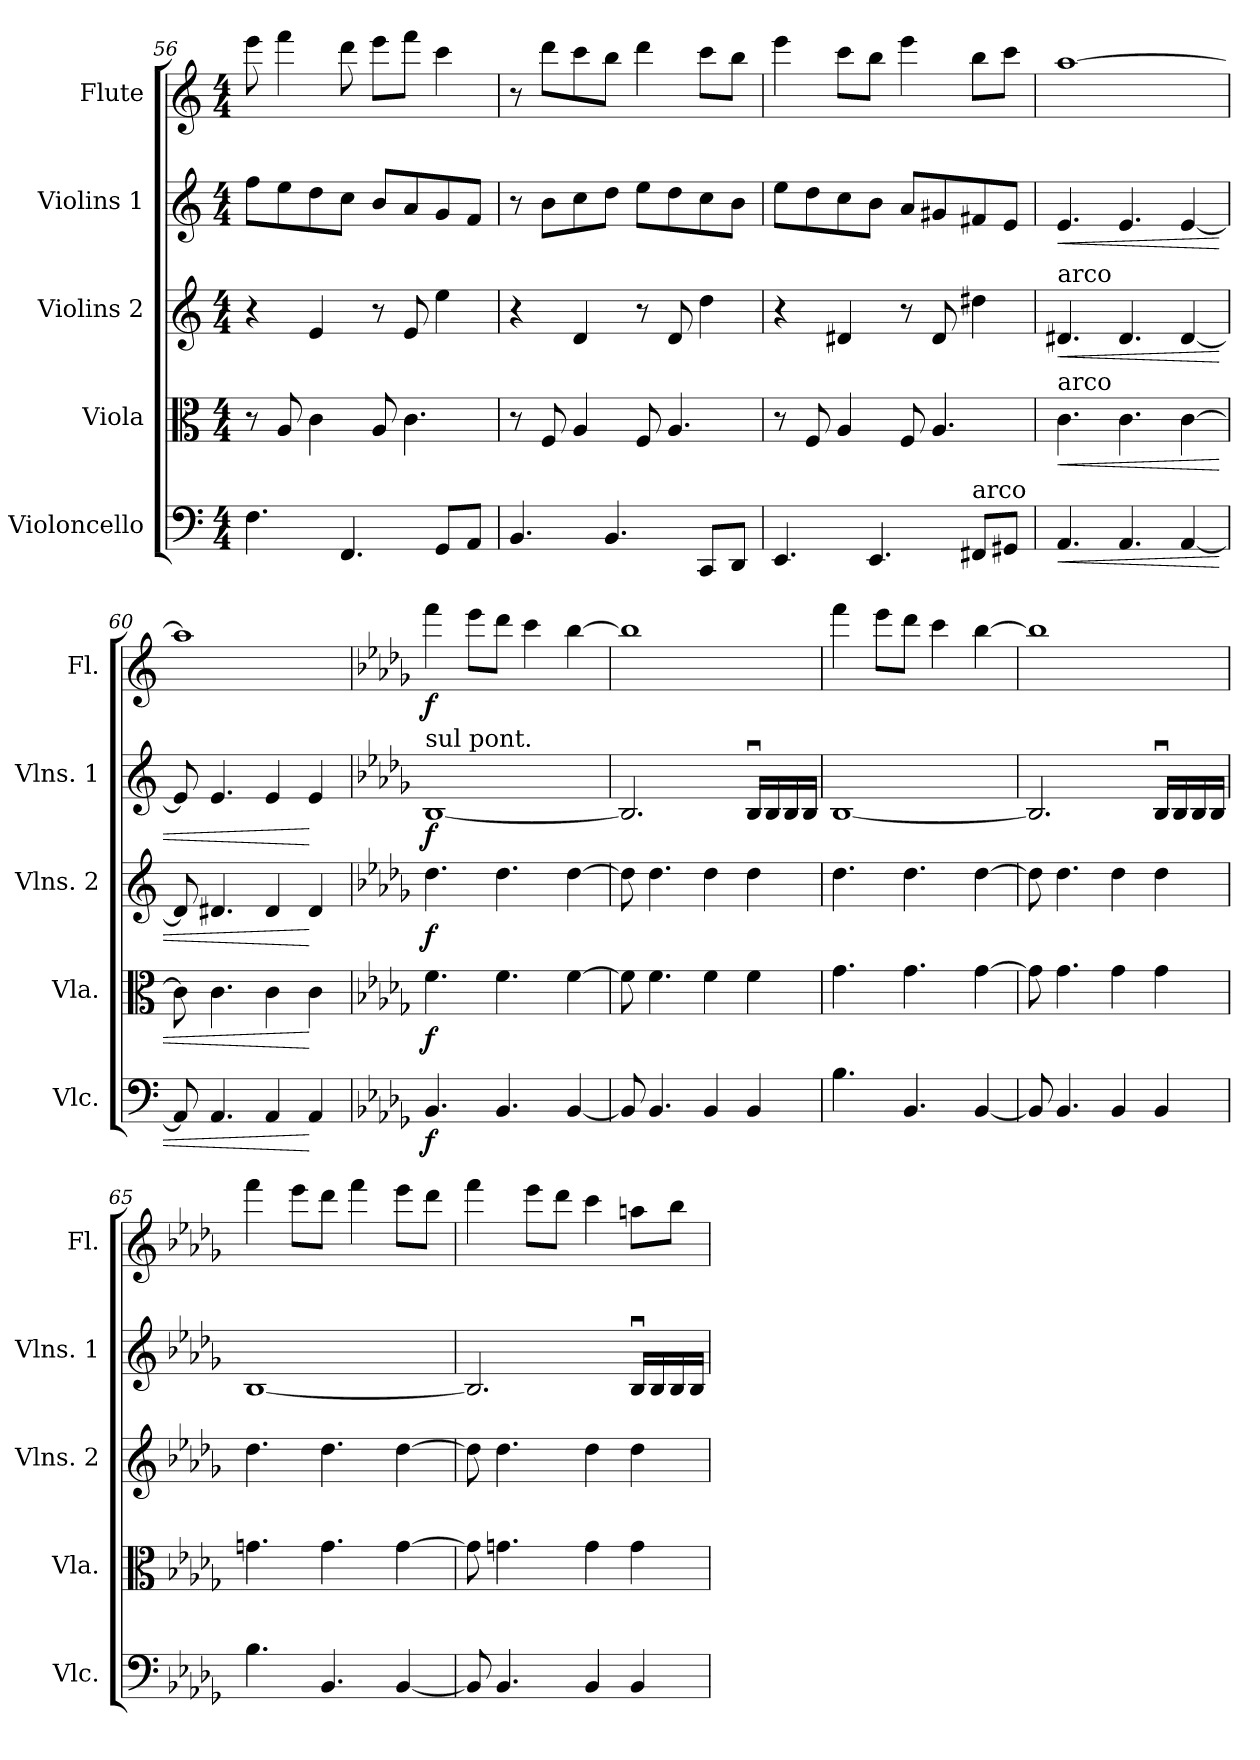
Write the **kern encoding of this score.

**kern	**dynam	**kern	**dynam	**kern	**dynam	**kern	**dynam	**kern	**dynam
*part5	*part5	*part4	*part4	*part3	*part3	*part2	*part2	*part1	*part1
*staff5	*staff5	*staff4	*staff4	*staff3	*staff3	*staff2	*staff2	*staff1	*staff1
*I"Violoncello	*	*I"Viola	*	*I"Violins 2	*	*I"Violins 1	*	*I"Flute	*
*I'Vlc.	*	*I'Vla.	*	*I'Vlns. 2	*	*I'Vlns. 1	*	*I'Fl.	*
*clefF4	*	*clefC3	*	*clefG2	*	*clefG2	*	*clefG2	*
*k[]	*	*k[]	*	*k[]	*	*k[]	*	*k[]	*
*C:	*	*C:	*	*C:	*	*C:	*	*C:	*
*M4/4	*	*M4/4	*	*M4/4	*	*M4/4	*	*M4/4	*
=56	=56	=56	=56	=56	=56	=56	=56	=56	=56
4.F\	.	8r	.	4r	.	8ff\L	.	8eee\	.
.	.	8A/	.	.	.	8ee\	.	4fff\	.
.	.	4c\	.	4e/	.	8dd\	.	.	.
4.FF/	.	.	.	.	.	8cc\J	.	8ddd\	.
.	.	8A/	.	8r	.	8b/L	.	8eee\L	.
.	.	4.c\	.	8e/	.	8a/	.	8fff\J	.
8GG/L	.	.	.	4ee\	.	8g/	.	4ccc\	.
8AA/J	.	.	.	.	.	8f/J	.	.	.
=57	=57	=57	=57	=57	=57	=57	=57	=57	=57
4.BB/	.	8r	.	4r	.	8r	.	8r	.
.	.	8F/	.	.	.	8b\L	.	8ddd\L	.
.	.	4A/	.	4d/	.	8cc\	.	8ccc\	.
4.BB/	.	.	.	.	.	8dd\J	.	8bb\J	.
.	.	8F/	.	8r	.	8ee\L	.	4ddd\	.
.	.	4.A/	.	8d/	.	8dd\	.	.	.
8CC/L	.	.	.	4dd\	.	8cc\	.	8ccc\L	.
8DD/J	.	.	.	.	.	8b\J	.	8bb\J	.
!!LO:LB:g=z
=58	=58	=58	=58	=58	=58	=58	=58	=58	=58
4.EE/	.	8r	.	4r	.	8ee\L	.	4eee\	.
.	.	8F/	.	.	.	8dd\	.	.	.
.	.	4A/	.	4d#X/	.	8cc\	.	8ccc\L	.
4.EE/	.	.	.	.	.	8b\J	.	8bb\J	.
.	.	8F/	.	8r	.	8a/L	.	4eee\	.
.	.	4.A/	.	8d#/	.	8g#X/	.	.	.
!LO:TX:a:t=arco	!	!	!	!	!	!	!	!	!
8FF#X/L	.	.	.	4dd#X\	.	8f#X/	.	8bb\L	.
8GG#X/J	.	.	.	.	.	8e/J	.	8ccc\J	.
=59	=59	=59	=59	=59	=59	=59	=59	=59	=59
!	!	!	!	!LO:TX:a:t=arco	!	!	!	!	!
!	!	!LO:TX:a:t=arco	!	!	!	!	!	!	!
!	!LO:HP:b	!	!LO:HP:b	!	!LO:HP:b	!	!LO:HP:b	!	!
4.AA/	<	4.c\	<	4.d#X/	<	4.e/	<	[1aa	.
4.AA/	.	4.c\	.	4.d#/	.	4.e/	.	.	.
[4AA/	.	[4c\	.	[4d#/	.	[4e/	.	.	.
=60	=60	=60	=60	=60	=60	=60	=60	=60	=60
8AA/]	.	8c\]	.	8d#/]	.	8e/]	.	1aa]	.
4.AA/	.	4.c\	.	4.d#X/	.	4.e/	.	.	.
4AA/	.	4c\	.	4d#/	.	4e/	.	.	.
4AA/	[	4c\	[	4d#/	[	4e/	[	.	.
=61	=61	=61	=61	=61	=61	=61	=61	=61	=61
*k[b-e-a-d-g-]	*	*k[b-e-a-d-g-]	*	*k[b-e-a-d-g-]	*	*k[b-e-a-d-g-]	*	*k[b-e-a-d-g-]	*
*D-:	*	*D-:	*	*D-:	*	*D-:	*	*D-:	*
!	!	!	!	!	!	!LO:TX:a:t=sul pont.	!	!	!
!	!LO:DY:b	!	!LO:DY:b	!	!LO:DY:b	!	!LO:DY:b	!	!LO:DY:b
4.BB-/	f	4.f\	f	4.dd-\	f	[1B-	f	4fff\	f
.	.	.	.	.	.	.	.	8eee-\L	.
4.BB-/	.	4.f\	.	4.dd-\	.	.	.	8ddd-\J	.
.	.	.	.	.	.	.	.	4ccc\	.
[4BB-/	.	[4f\	.	[4dd-\	.	.	.	[4bb-\	.
=62	=62	=62	=62	=62	=62	=62	=62	=62	=62
8BB-/]	.	8f\]	.	8dd-\]	.	2.B-/]	.	1bb-]	.
4.BB-/	.	4.f\	.	4.dd-\	.	.	.	.	.
4BB-/	.	4f\	.	4dd-\	.	.	.	.	.
4BB-/	.	4f\	.	4dd-\	.	16B-u/LL	.	.	.
.	.	.	.	.	.	16B-/	.	.	.
.	.	.	.	.	.	16B-/	.	.	.
.	.	.	.	.	.	16B-/JJ	.	.	.
=63	=63	=63	=63	=63	=63	=63	=63	=63	=63
4.B-\	.	4.g-\	.	4.dd-\	.	[1B-	.	4fff\	.
.	.	.	.	.	.	.	.	8eee-\L	.
4.BB-/	.	4.g-\	.	4.dd-\	.	.	.	8ddd-\J	.
.	.	.	.	.	.	.	.	4ccc\	.
[4BB-/	.	[4g-\	.	[4dd-\	.	.	.	[4bb-\	.
=64	=64	=64	=64	=64	=64	=64	=64	=64	=64
8BB-/]	.	8g-\]	.	8dd-\]	.	2.B-/]	.	1bb-]	.
4.BB-/	.	4.g-\	.	4.dd-\	.	.	.	.	.
4BB-/	.	4g-\	.	4dd-\	.	.	.	.	.
4BB-/	.	4g-\	.	4dd-\	.	16B-u/LL	.	.	.
.	.	.	.	.	.	16B-/	.	.	.
.	.	.	.	.	.	16B-/	.	.	.
.	.	.	.	.	.	16B-/JJ	.	.	.
=65	=65	=65	=65	=65	=65	=65	=65	=65	=65
4.B-\	.	4.gn\	.	4.dd-\	.	[1B-	.	4fff\	.
.	.	.	.	.	.	.	.	8eee-\L	.
4.BB-/	.	4.g\	.	4.dd-\	.	.	.	8ddd-\J	.
.	.	.	.	.	.	.	.	4fff\	.
[4BB-/	.	[4g\	.	[4dd-\	.	.	.	8eee-\L	.
.	.	.	.	.	.	.	.	8ddd-\J	.
!!LO:LB:g=z
=66	=66	=66	=66	=66	=66	=66	=66	=66	=66
8BB-/]	.	8g\]	.	8dd-\]	.	2.B-/]	.	4fff\	.
4.BB-/	.	4.gn\	.	4.dd-\	.	.	.	.	.
.	.	.	.	.	.	.	.	8eee-\L	.
.	.	.	.	.	.	.	.	8ddd-\J	.
4BB-/	.	4g\	.	4dd-\	.	.	.	4ccc\	.
4BB-/	.	4g\	.	4dd-\	.	16B-u/LL	.	8aan\L	.
.	.	.	.	.	.	16B-/	.	.	.
.	.	.	.	.	.	16B-/	.	8bb-\J	.
.	.	.	.	.	.	16B-/JJ	.	.	.
=	=	=	=	=	=	=	=	=	=
*-	*-	*-	*-	*-	*-	*-	*-	*-	*-
